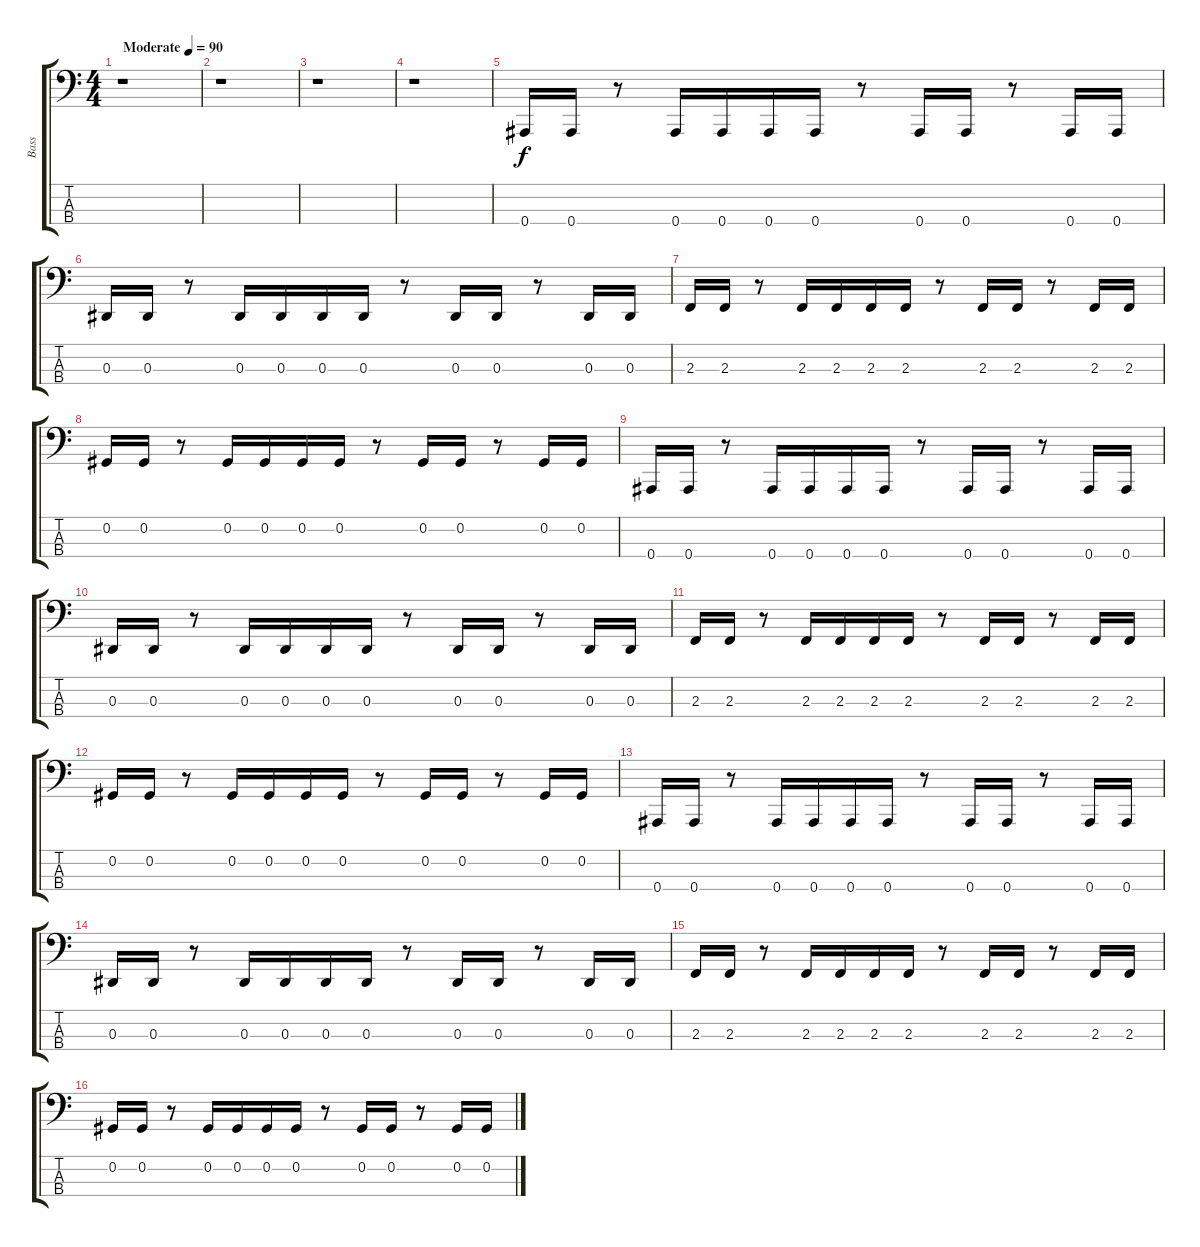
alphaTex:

\track ("Bass" "Bass") {instrument electricbasspick}
\staff {score tabs}
\tuning (Db2 Ab1 Eb1 Bb0) {hide}
\ts (4 4)
\tempo (90 "Moderate")
\clef f4
\ks c
r.1{dy f instrument electricbasspick} |
r.1 |
r.1 |
r.1 |
0.4.16 0.4.16 r.8 0.4.16 0.4.16 0.4.16 0.4.16 r.8 0.4.16 0.4.16 r.8 0.4.16 0.4.16 |
0.3.16 0.3.16 r.8 0.3.16 0.3.16 0.3.16 0.3.16 r.8 0.3.16 0.3.16 r.8 0.3.16 0.3.16 |
2.3.16 2.3.16 r.8 2.3.16 2.3.16 2.3.16 2.3.16 r.8 2.3.16 2.3.16 r.8 2.3.16 2.3.16 |
0.2.16 0.2.16 r.8 0.2.16 0.2.16 0.2.16 0.2.16 r.8 0.2.16 0.2.16 r.8 0.2.16 0.2.16 |
0.4.16 0.4.16 r.8 0.4.16 0.4.16 0.4.16 0.4.16 r.8 0.4.16 0.4.16 r.8 0.4.16 0.4.16 |
0.3.16 0.3.16 r.8 0.3.16 0.3.16 0.3.16 0.3.16 r.8 0.3.16 0.3.16 r.8 0.3.16 0.3.16 |
2.3.16 2.3.16 r.8 2.3.16 2.3.16 2.3.16 2.3.16 r.8 2.3.16 2.3.16 r.8 2.3.16 2.3.16 |
0.2.16 0.2.16 r.8 0.2.16 0.2.16 0.2.16 0.2.16 r.8 0.2.16 0.2.16 r.8 0.2.16 0.2.16 |
0.4.16 0.4.16 r.8 0.4.16 0.4.16 0.4.16 0.4.16 r.8 0.4.16 0.4.16 r.8 0.4.16 0.4.16 |
0.3.16 0.3.16 r.8 0.3.16 0.3.16 0.3.16 0.3.16 r.8 0.3.16 0.3.16 r.8 0.3.16 0.3.16 |
2.3.16 2.3.16 r.8 2.3.16 2.3.16 2.3.16 2.3.16 r.8 2.3.16 2.3.16 r.8 2.3.16 2.3.16 |
0.2.16 0.2.16 r.8 0.2.16 0.2.16 0.2.16 0.2.16 r.8 0.2.16 0.2.16 r.8 0.2.16 0.2.16
